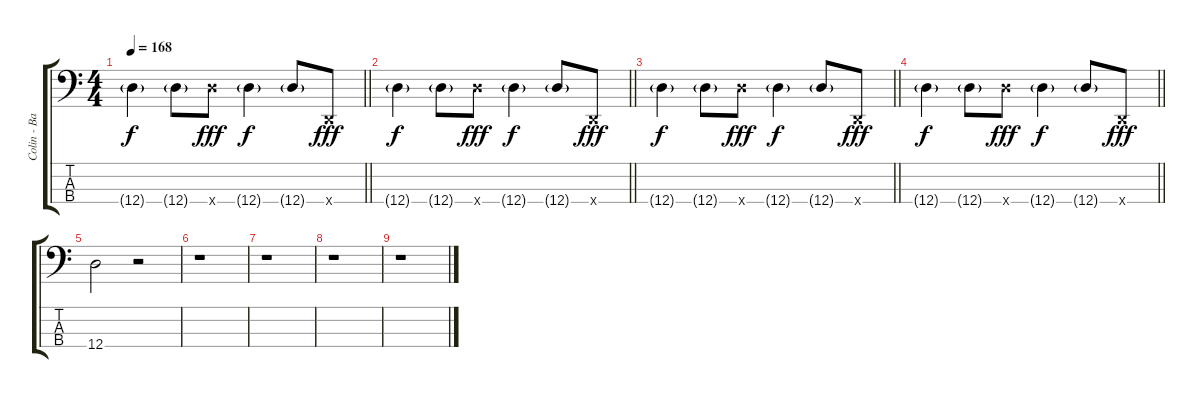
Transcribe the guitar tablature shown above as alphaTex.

\track ("Colin - Bass" "Colin - Ba") {instrument electricbassfinger}
\staff {score tabs}
\tuning (G2 D2 A1 D1) {hide}
\ts (4 4)
\tempo 168
\clef f4
\barLineRight lightlight
\ks c
12.4{g}.4{dy f} 12.4{g}.8 12.4{x}.8{dy fff} 12.4{g}.4{dy f} 12.4{g}.8 0.4{x}.8{dy fff} |
\barLineRight lightlight
12.4{g}.4{dy f} 12.4{g}.8 12.4{x}.8{dy fff} 12.4{g}.4{dy f} 12.4{g}.8 0.4{x}.8{dy fff} |
\barLineRight lightlight
12.4{g}.4{dy f} 12.4{g}.8 12.4{x}.8{dy fff} 12.4{g}.4{dy f} 12.4{g}.8 0.4{x}.8{dy fff} |
\barLineRight lightlight
12.4{g}.4{dy f} 12.4{g}.8 12.4{x}.8{dy fff} 12.4{g}.4{dy f} 12.4{g}.8 0.4{x}.8{dy fff} |
12.4.2 r.2 |
r.1 |
r.1 |
r.1 |
r.1
